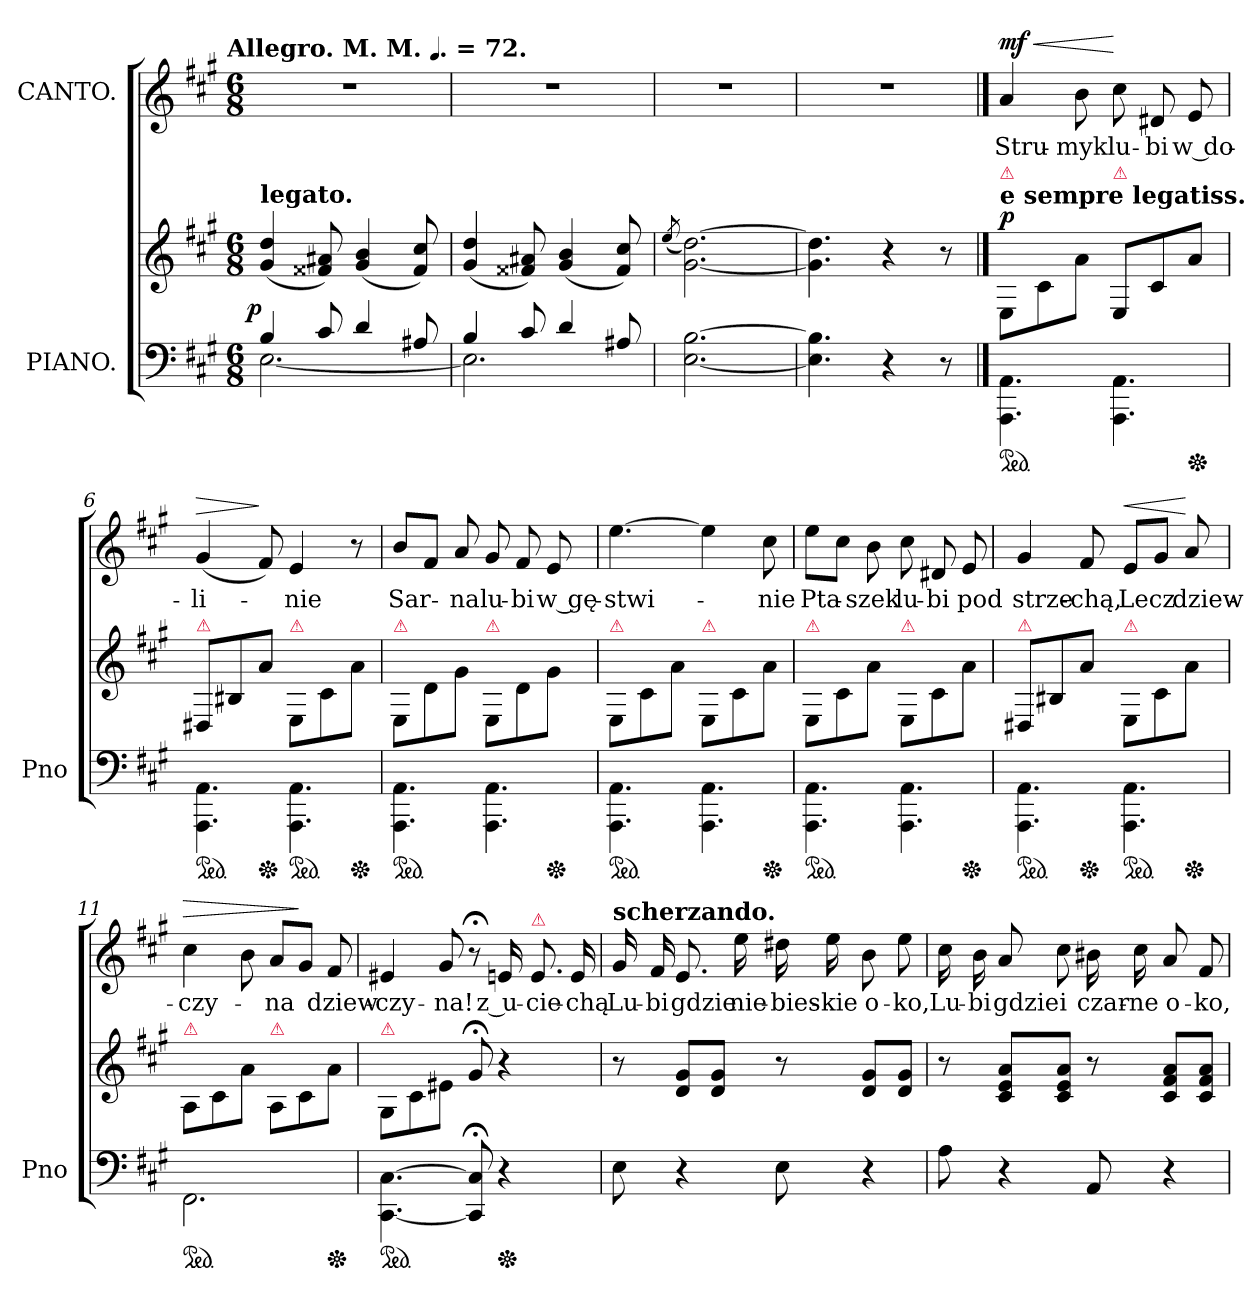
**kern	**kern	**dynam	**kern	**text	**dynam
*part2	*part2	*part2	*part1	*part1	*part1
*staff3	*staff2	*staff2/3	*staff1	*staff1	*staff1
*I"PIANO.	*	*	*I"CANTO.	*	*
*I'Pno	*	*	*	*	*
*clefF4	*clefG2	*	*clefG2	*	*
*k[f#c#g#]	*k[f#c#g#]	*	*k[f#c#g#]	*	*
*A:	*A:	*	*A:	*	*
!!LO:TX:omd:t=Allegro. M. M. [quarter]. = 72.
*M6/8	*M6/8	*	*M6/8	*	*
*MM108	*MM108	*	*MM108	*	*
=1	=1	=1	=1	=1	=1
*^	*	*	*	*	*
!	!	!LO:TX:a:B:t=legato.	!	!	!	!
!	!	!	!LO:DY:rj	!	!	!
4B	[2.E	(>4g#/ 4dd/	p	2.rdd	.	.
8c#	.	8f##X 8a#X)	.	.	.	.
4d	.	(>4g# 4b	.	.	.	.
8A#X	.	8f##/ 8cc#/)	.	.	.	.
=2	=2	=2	=2	=2	=2	=2
4B	2.E]	(>4g#/ 4dd/	.	2.rdd	.	.
8c#	.	8f##X 8a#X)	.	.	.	.
4d	.	(>4g# 4b	.	.	.	.
8A#X	.	8f##/ 8cc#/)	.	.	.	.
*v	*v	*	*	*	*	*
=3	=3	=3	=3	=3	=3
.	(<8qee/	.	.	.	.
[2.E [2.B	[2.g# [2.dd)	.	2.rdd	.	.
=4	=4	=4	=4	=4	=4
4.E] 4.B]	4.g#] 4.dd]	.	2.rdd	.	.
4r	4r	.	.	.	.
8r	8r	.	.	.	.
==5	==5	==5	==5	==5	==5
!	!LO:TX:a:B:t=e sempre legatiss.	!	!	!	!
!	!LO:TX:a:color=crimson:t=⚠	!	!	!	!
!	!	!LO:DY:a	!	!	!LO:HP:a
!	!	!	!	!	!LO:DY:n=1:a
*ped	*	*	*	*	*
4.AAA\ 4.AA\	8E/L	p	4a	Stru-	< mf
.	8c#\	.	.	.	.
.	8a\J	.	8b	-myk	.
!	!LO:TX:a:color=crimson:t=⚠	!	!	!	!
4.AAA\ 4.AA\	8E/L	.	8cc#	lu-	[
.	8c#\	.	8d#X	-bi	.
*Xped	*	*	*	*	*
.	8aJ	.	8e	w do-	.
=6	=6	=6	=6	=6	=6
!	!LO:TX:a:color=crimson:t=⚠	!	!	!	!
!	!	!	!	!	!LO:HP:a
*ped	*	*	*	*	*
4.AAA\ 4.AA\	8D#X/L	.	(4g#	-li-	>
.	8B#X/	.	.	.	.
*Xped	*	*	*	*	*
.	8a\J	.	8f#)	.	]
!	!LO:TX:a:color=crimson:t=⚠	!	!	!	!
*ped	*	*	*	*	*
4.AAA\ 4.AA\	8E/L	.	4e	-nie	.
.	8c#\	.	.	.	.
*Xped	*	*	*	*	*
.	8a\J	.	8r	.	.
=7	=7	=7	=7	=7	=7
!	!LO:TX:a:color=crimson:t=⚠	!	!	!	!
*ped	*	*	*	*	*
4.AAA\ 4.AA\	8E/L	.	8bL	Sar-	.
.	8d\	.	8f#J	.	.
.	8g#\J	.	8a	-na	.
!	!LO:TX:a:color=crimson:t=⚠	!	!	!	!
4.AAA\ 4.AA\	8E/L	.	8g#	lu-	.
.	8d\	.	8f#	-bi	.
*Xped	*	*	*	*	*
.	8g#\J	.	8e	w gę-	.
=8	=8	=8	=8	=8	=8
!	!LO:TX:a:color=crimson:t=⚠	!	!	!	!
*ped	*	*	*	*	*
4.AAA\ 4.AA\	8E/L	.	[4.ee	-stwi-	.
.	8c#\	.	.	.	.
.	8a\J	.	.	.	.
!	!LO:TX:a:color=crimson:t=⚠	!	!	!	!
4.AAA\ 4.AA\	8E/L	.	4ee]	.	.
.	8c#\	.	.	.	.
*Xped	*	*	*	*	*
.	8a\J	.	8cc#	-nie	.
=9	=9	=9	=9	=9	=9
!	!LO:TX:a:color=crimson:t=⚠	!	!	!	!
*ped	*	*	*	*	*
4.AAA\ 4.AA\	8E/L	.	8eeL	Pta-	.
.	8c#\	.	8cc#J	.	.
.	8a\J	.	8b	-szek	.
!	!LO:TX:a:color=crimson:t=⚠	!	!	!	!
4.AAA\ 4.AA\	8E/L	.	8cc#	lu-	.
.	8c#\	.	8d#X	-bi	.
*Xped	*	*	*	*	*
.	8a\J	.	8e	pod	.
=10	=10	=10	=10	=10	=10
!	!LO:TX:a:color=crimson:t=⚠	!	!	!	!
*ped	*	*	*	*	*
4.AAA\ 4.AA\	8D#X/L	.	4g#	strze-	.
.	8B#X/	.	.	.	.
*Xped	*	*	*	*	*
.	8a\J	.	8f#	-chą,	.
!	!LO:TX:a:color=crimson:t=⚠	!	!	!	!
!	!	!	!	!	!LO:HP:a
*ped	*	*	*	*	*
4.AAA\ 4.AA\	8E/L	.	8eL	Lecz	<
.	8c#\	.	8g#J	.	.
*Xped	*	*	*	*	*
.	8a\J	.	8a	dziew-	[
=11	=11	=11	=11	=11	=11
!	!LO:TX:a:color=crimson:t=⚠	!	!	!	!
!	!	!	!	!	!LO:HP:a
*ped	*	*	*	*	*
2.FF#\	8A/L	.	4cc#	-czy-	>
.	8c#\	.	.	.	.
.	8a\J	.	8b	.	.
!	!LO:TX:a:color=crimson:t=⚠	!	!	!	!
.	8A/L	.	8aL	-na	.
.	8c#\	.	8g#J	.	]
*Xped	*	*	*	*	*
.	8a\J	.	8f#	dziew-	.
=12	=12	=12	=12	=12	=12
!	!LO:TX:a:color=crimson:t=⚠	!	!	!	!
*ped	*	*	*	*	*
[4.CC#\ [4.C#\	8G#/L	.	4e#X	-czy-	.
.	8c#\	.	.	.	.
.	8e#X\J	.	8g#	-na!	.
8CC#];</ 8C#];</	8g#;<	.	8r;<	.	.
*Xped	*	*	*	*	*
4r	4r	.	16en	z u-	.
!	!	!	!LO:TX:a:color=crimson:t=⚠	!	!
!	!	!	!LO:N:vis=8.	!	!
.	.	.	8e	-cie-	.
.	.	.	16e	-chą	.
=13	=13	=13	=13	=13	=13
!	!	!	!LO:TX:a:B:t=scherzando.	!	!
8E	8r	.	16g#	Lu-	.
.	.	.	16f#	-bi	.
4r	8d 8g#L	.	8.e	gdzie	.
.	8d 8g#J	.	.	.	.
.	.	.	16ee	nie-	.
8E	8r	.	16dd#X	bies-	.
.	.	.	16ee	kie	.
4r	8d 8g#L	.	8b	o-	.
.	8d 8g#J	.	8ee	-ko,	.
=14	=14	=14	=14	=14	=14
8A	8r	.	16cc#	Lu-	.
.	.	.	16b	bi	.
4r	8c# 8e 8aL	.	8a	gdzie	.
.	8c# 8e 8aJ	.	8cc#	i	.
8AA	8r	.	16b#X	czar-	.
.	.	.	16cc#	-ne	.
4r	8c# 8f# 8aL	.	8a	o-	.
.	8c# 8f# 8aJ	.	8f#	ko,	.
=	=	=	=	=	=
*-	*-	*-	*-	*-	*-
